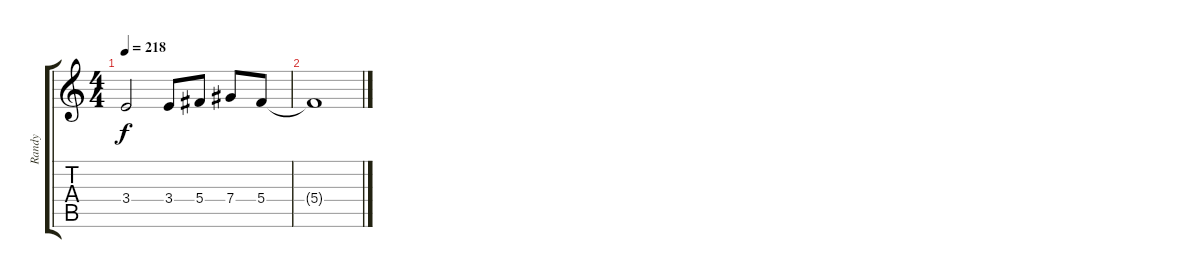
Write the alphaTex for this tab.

\track ("Randy" "Randy") {instrument distortionguitar}
\staff {score tabs}
\tuning (Eb4 Bb3 Gb3 Db3 Ab2 Eb2) {hide}
\ts (4 4)
\tempo 218
\clef g2
\ks c
3.4.2{dy f} 3.4.8 5.4.8 7.4.8 5.4.8 |
5.4{t}.1
